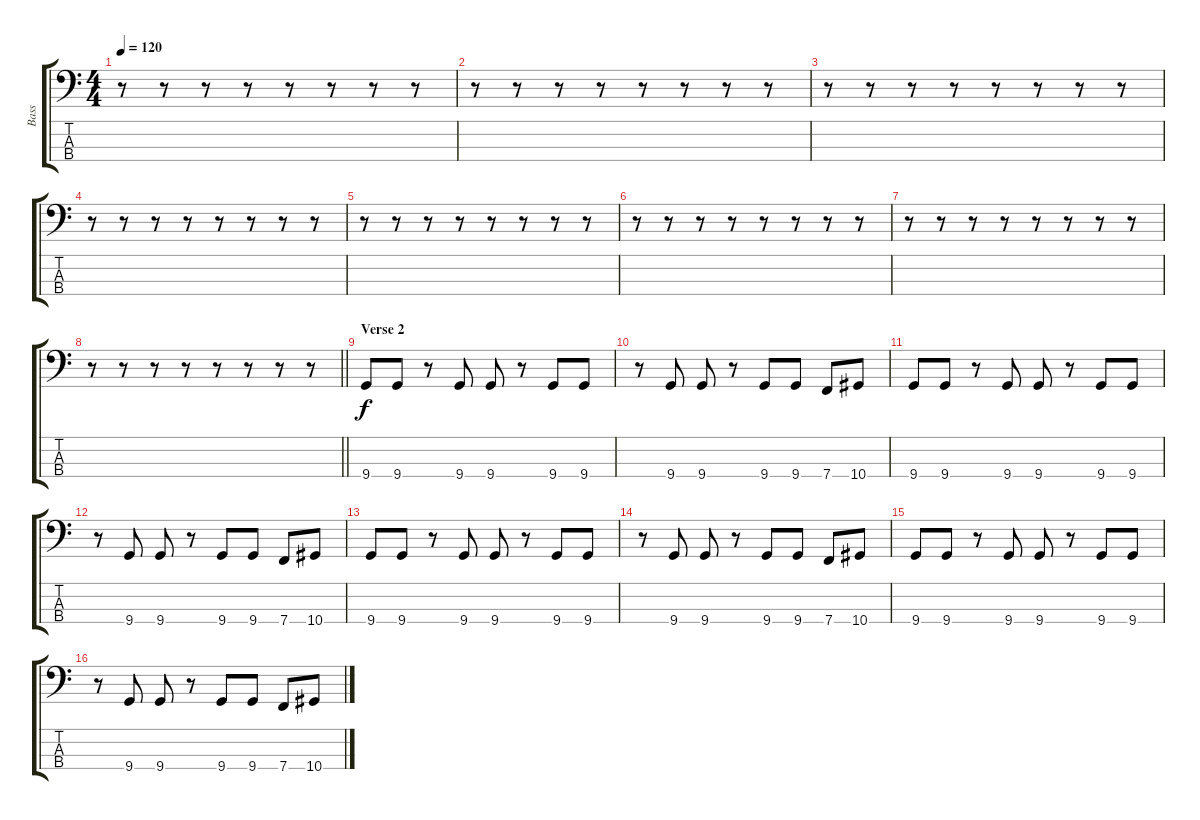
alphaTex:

\track ("Bass" "Bass") {instrument electricbassfinger}
\staff {score tabs}
\tuning (Eb2 Bb1 F1 Bb0) {hide}
\ts (4 4)
\tempo 120
\clef f4
\ks c
r.8{dy f} r.8 r.8 r.8 r.8 r.8 r.8 r.8 |
r.8 r.8 r.8 r.8 r.8 r.8 r.8 r.8 |
r.8 r.8 r.8 r.8 r.8 r.8 r.8 r.8 |
r.8 r.8 r.8 r.8 r.8 r.8 r.8 r.8 |
r.8 r.8 r.8 r.8 r.8 r.8 r.8 r.8 |
r.8 r.8 r.8 r.8 r.8 r.8 r.8 r.8 |
r.8 r.8 r.8 r.8 r.8 r.8 r.8 r.8 |
\barLineRight lightlight
r.8 r.8 r.8 r.8 r.8 r.8 r.8 r.8 |
\section ("" "Verse 2")
9.4.8 9.4.8 r.8 9.4.8 9.4.8 r.8 9.4.8 9.4.8 |
r.8 9.4.8 9.4.8 r.8 9.4.8 9.4.8 7.4.8 10.4.8 |
9.4.8 9.4.8 r.8 9.4.8 9.4.8 r.8 9.4.8 9.4.8 |
r.8 9.4.8 9.4.8 r.8 9.4.8 9.4.8 7.4.8 10.4.8 |
9.4.8 9.4.8 r.8 9.4.8 9.4.8 r.8 9.4.8 9.4.8 |
r.8 9.4.8 9.4.8 r.8 9.4.8 9.4.8 7.4.8 10.4.8 |
9.4.8 9.4.8 r.8 9.4.8 9.4.8 r.8 9.4.8 9.4.8 |
r.8 9.4.8 9.4.8 r.8 9.4.8 9.4.8 7.4.8 10.4.8
